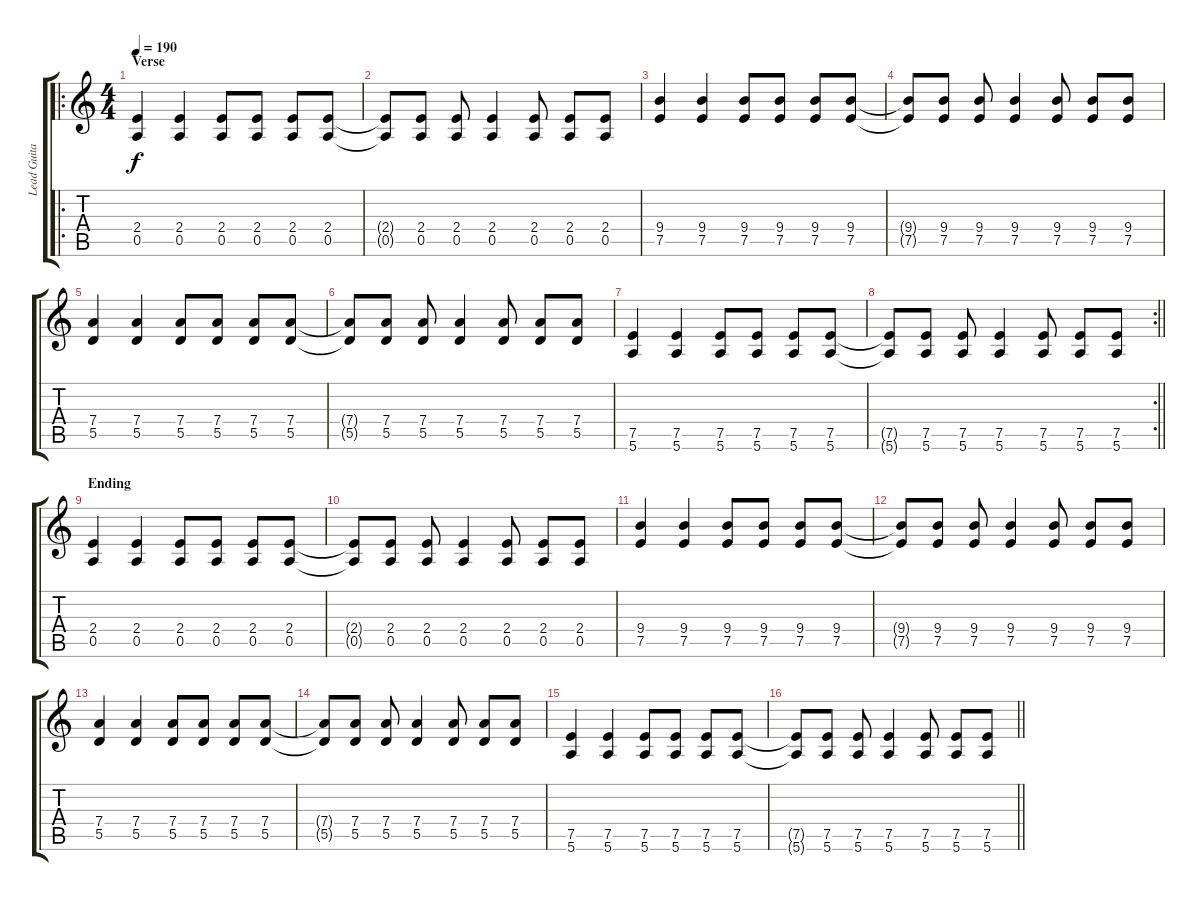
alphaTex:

\track ("Lead Guitar" "Lead Guita") {instrument distortionguitar}
\staff {score tabs}
\tuning (E4 B3 G3 D3 A2 E2) {hide}
\ro
\ts (4 4)
\section ("" "Verse")
\tempo 190
\clef g2
\ks c
(2.4 0.5).4{dy f} (2.4 0.5).4 (2.4 0.5).8 (2.4 0.5).8 (2.4 0.5).8 (2.4 0.5).8 |
(2.4{t} 0.5{t}).8 (2.4 0.5).8 (2.4 0.5).8 (2.4 0.5).4 (2.4 0.5).8 (2.4 0.5).8 (2.4 0.5).8 |
(9.4 7.5).4 (9.4 7.5).4 (9.4 7.5).8 (9.4 7.5).8 (9.4 7.5).8 (9.4 7.5).8 |
(9.4{t} 7.5{t}).8 (9.4 7.5).8 (9.4 7.5).8 (9.4 7.5).4 (9.4 7.5).8 (9.4 7.5).8 (9.4 7.5).8 |
(7.4 5.5).4 (7.4 5.5).4 (7.4 5.5).8 (7.4 5.5).8 (7.4 5.5).8 (7.4 5.5).8 |
(7.4{t} 5.5{t}).8 (7.4 5.5).8 (7.4 5.5).8 (7.4 5.5).4 (7.4 5.5).8 (7.4 5.5).8 (7.4 5.5).8 |
(7.5 5.6).4 (7.5 5.6).4 (7.5 5.6).8 (7.5 5.6).8 (7.5 5.6).8 (7.5 5.6).8 |
\rc 2
\barLineRight lightlight
(7.5{t} 5.6{t}).8 (7.5 5.6).8 (7.5 5.6).8 (7.5 5.6).4 (7.5 5.6).8 (7.5 5.6).8 (7.5 5.6).8 |
\section ("" "Ending")
(2.4 0.5).4 (2.4 0.5).4 (2.4 0.5).8 (2.4 0.5).8 (2.4 0.5).8 (2.4 0.5).8 |
(2.4{t} 0.5{t}).8 (2.4 0.5).8 (2.4 0.5).8 (2.4 0.5).4 (2.4 0.5).8 (2.4 0.5).8 (2.4 0.5).8 |
(9.4 7.5).4 (9.4 7.5).4 (9.4 7.5).8 (9.4 7.5).8 (9.4 7.5).8 (9.4 7.5).8 |
(9.4{t} 7.5{t}).8 (9.4 7.5).8 (9.4 7.5).8 (9.4 7.5).4 (9.4 7.5).8 (9.4 7.5).8 (9.4 7.5).8 |
(7.4 5.5).4 (7.4 5.5).4 (7.4 5.5).8 (7.4 5.5).8 (7.4 5.5).8 (7.4 5.5).8 |
(7.4{t} 5.5{t}).8 (7.4 5.5).8 (7.4 5.5).8 (7.4 5.5).4 (7.4 5.5).8 (7.4 5.5).8 (7.4 5.5).8 |
(7.5 5.6).4 (7.5 5.6).4 (7.5 5.6).8 (7.5 5.6).8 (7.5 5.6).8 (7.5 5.6).8 |
\barLineRight lightlight
(7.5{t} 5.6{t}).8 (7.5 5.6).8 (7.5 5.6).8 (7.5 5.6).4 (7.5 5.6).8 (7.5 5.6).8 (7.5 5.6).8
